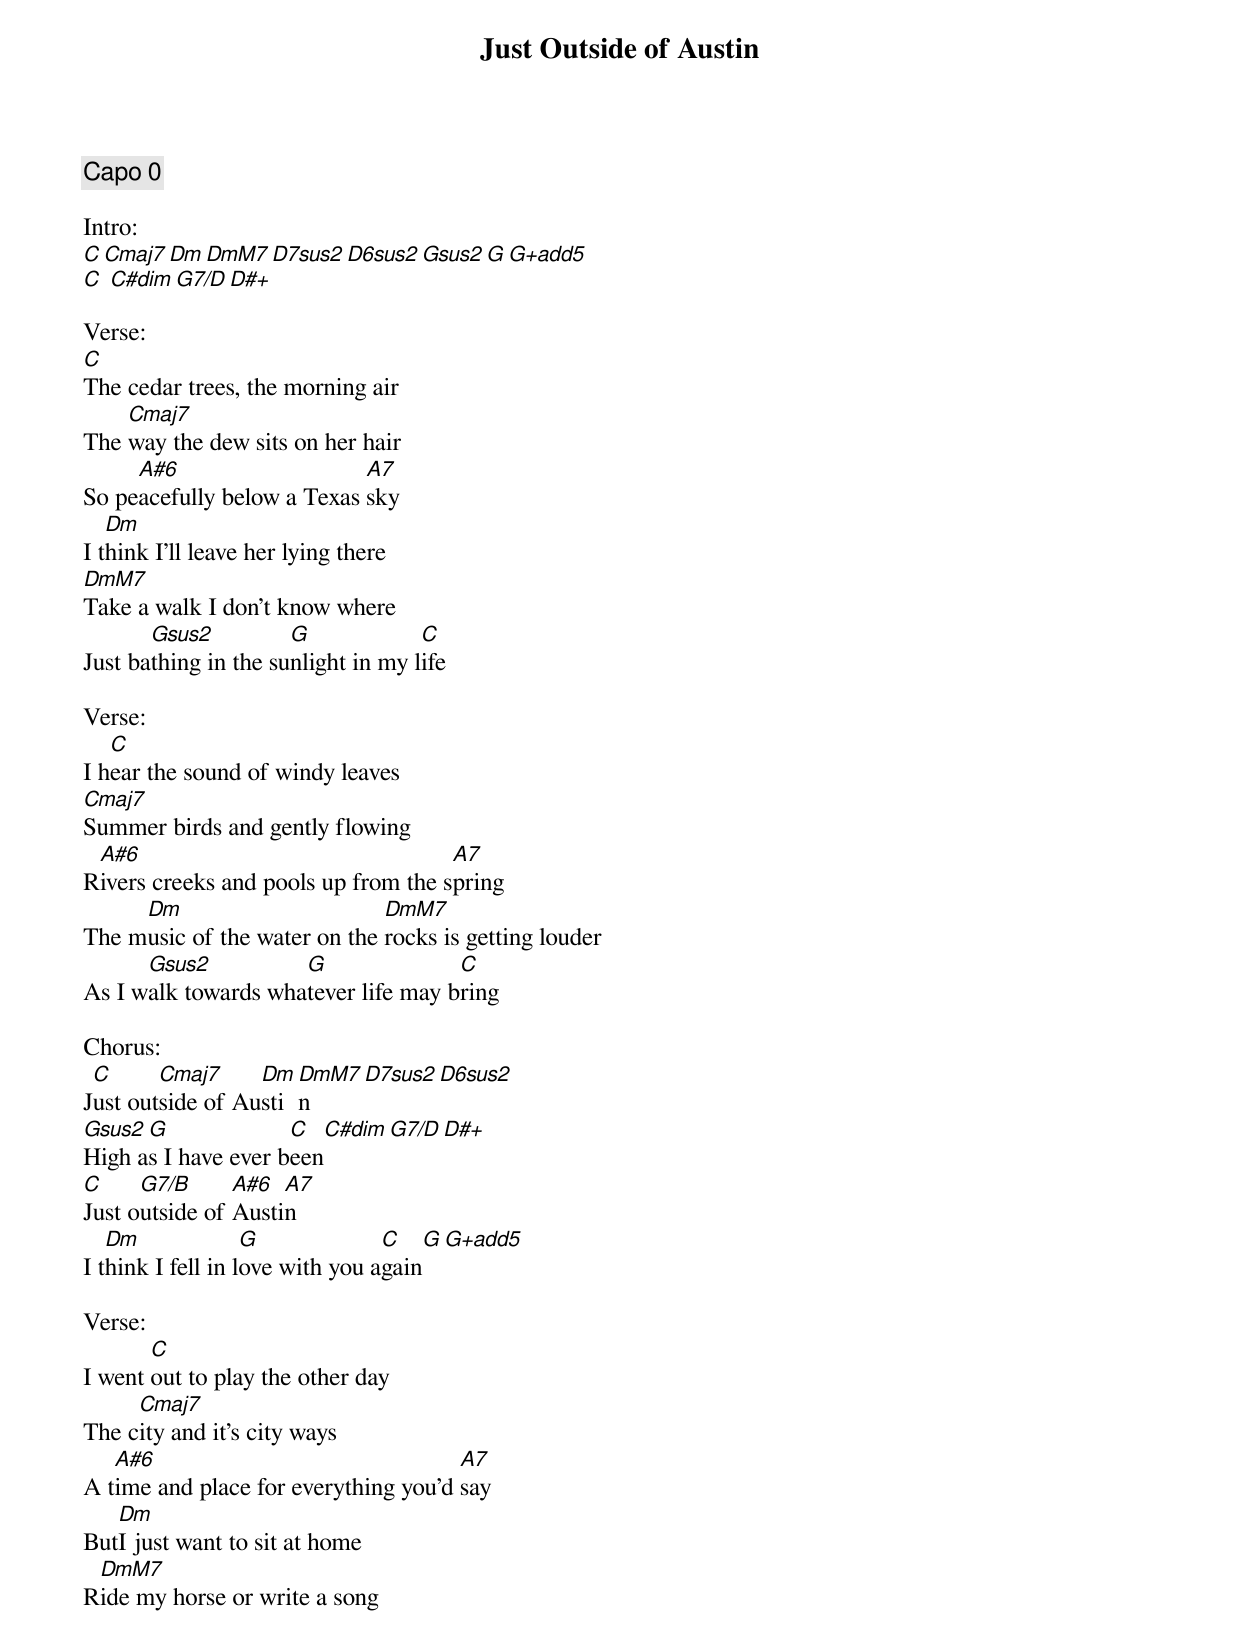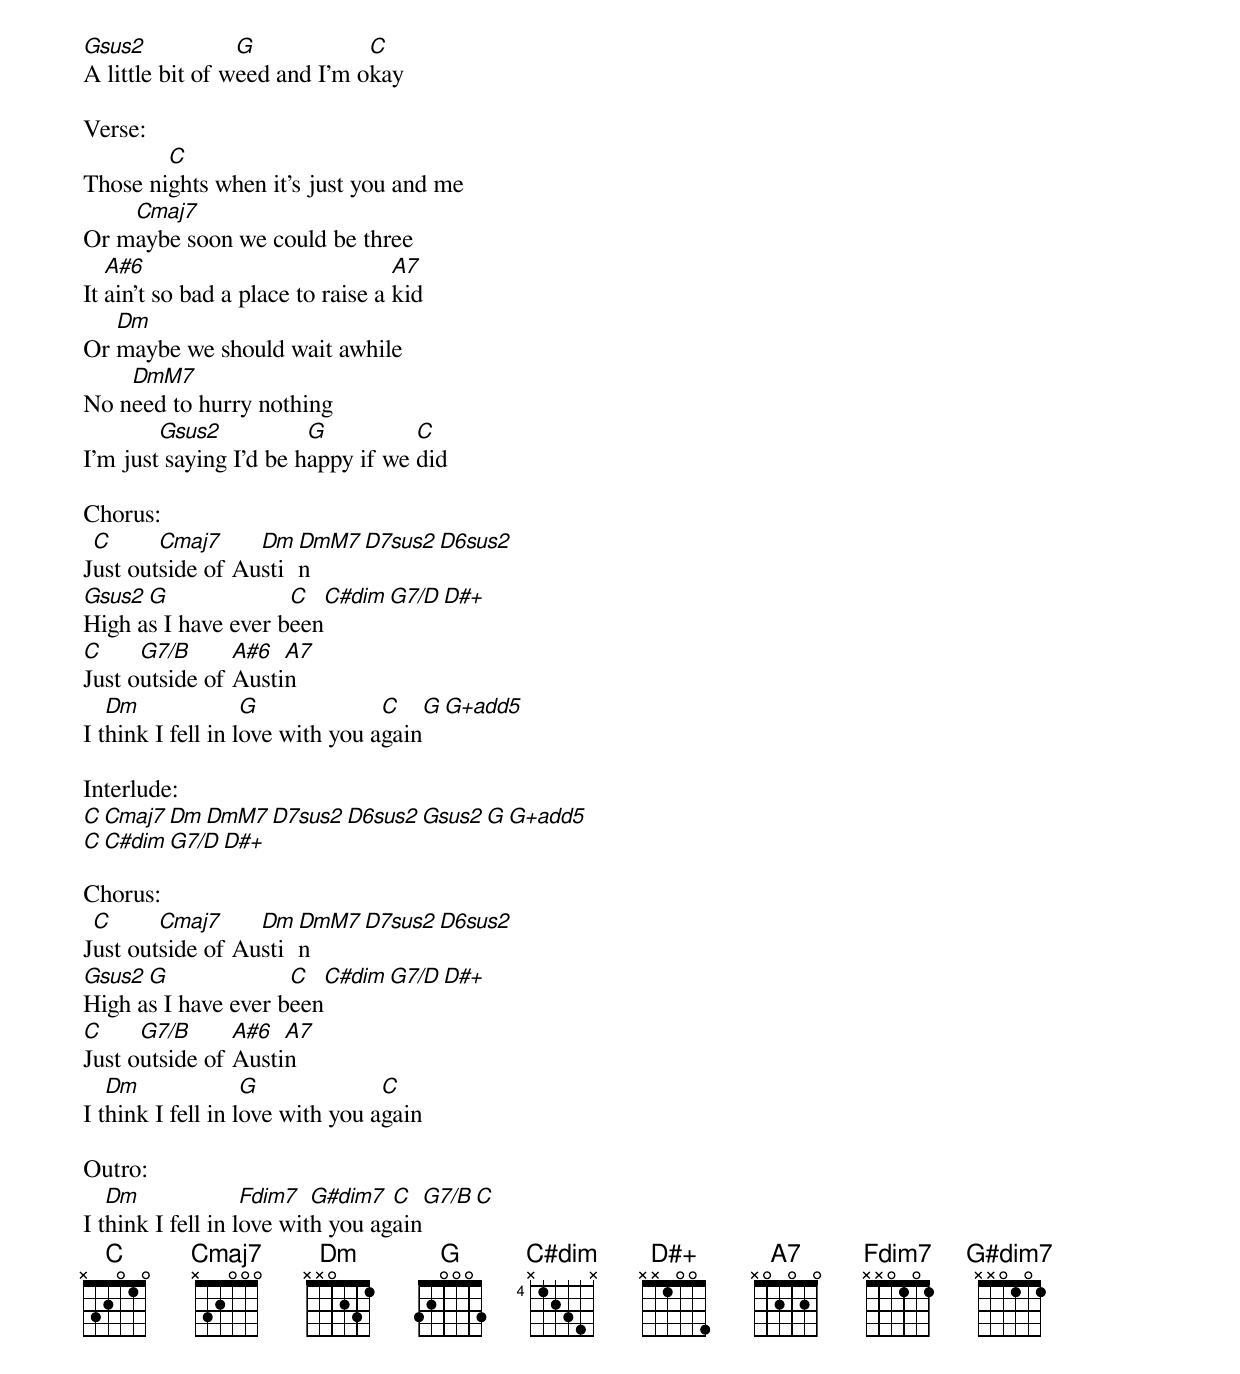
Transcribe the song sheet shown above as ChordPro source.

{title:Just Outside of Austin}
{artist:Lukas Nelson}
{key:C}
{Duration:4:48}
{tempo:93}
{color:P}

{comment: Capo 0}

Intro:
[C][Cmaj7][Dm][DmM7][D7sus2][D6sus2][Gsus2][G][G+add5]
[C] [C#dim][G7/D][D#+]

Verse:
[C]The cedar trees, the morning air
The [Cmaj7]way the dew sits on her hair
So pe[A#6]acefully below a Texas [A7]sky
I t[Dm]hink I’ll leave her lying there
[DmM7]Take a walk I don’t know where
Just ba[Gsus2]thing in the su[G]nlight in my l[C]ife

Verse:
I h[C]ear the sound of windy leaves
[Cmaj7]Summer birds and gently flowing
R[A#6]ivers creeks and pools up from the s[A7]pring
The m[Dm]usic of the water on the [DmM7]rocks is getting louder
As I w[Gsus2]alk towards wha[G]tever life may b[C]ring

Chorus:
J[C]ust out[Cmaj7]side of Au[Dm]sti[DmM7]n[D7sus2][D6sus2]
[Gsus2]High a[G]s I have ever b[C]een[C#dim][G7/D][D#+]
[C]Just o[G7/B]utside of [A#6]Austi[A7]n
I t[Dm]hink I fell in l[G]ove with you a[C]gain[G][G+add5]

Verse:
I went [C]out to play the other day
The c[Cmaj7]ity and it’s city ways
A t[A#6]ime and place for everything you’d [A7]say
But[Dm]I just want to sit at home
R[DmM7]ide my horse or write a song
[Gsus2]A little bit of w[G]eed and I’m o[C]kay

Verse:
Those ni[C]ghts when it’s just you and me
Or m[Cmaj7]aybe soon we could be three
It [A#6]ain’t so bad a place to raise a [A7]kid
Or [Dm]maybe we should wait awhile
No n[DmM7]eed to hurry nothing
I’m just[Gsus2] saying I’d be h[G]appy if we [C]did

Chorus:
J[C]ust out[Cmaj7]side of Au[Dm]sti[DmM7]n[D7sus2][D6sus2]
[Gsus2]High a[G]s I have ever b[C]een[C#dim][G7/D][D#+]
[C]Just o[G7/B]utside of [A#6]Austi[A7]n
I t[Dm]hink I fell in l[G]ove with you a[C]gain[G][G+add5]

Interlude:
[C][Cmaj7][Dm][DmM7][D7sus2][D6sus2][Gsus2][G][G+add5]
[C][C#dim][G7/D][D#+]

Chorus:
J[C]ust out[Cmaj7]side of Au[Dm]sti[DmM7]n[D7sus2][D6sus2]
[Gsus2]High a[G]s I have ever b[C]een[C#dim][G7/D][D#+]
[C]Just o[G7/B]utside of [A#6]Austi[A7]n
I t[Dm]hink I fell in l[G]ove with you a[C]gain

Outro:
I t[Dm]hink I fell in l[Fdim7]ove wit[G#dim7]h you ag[C]ain[G7/B][C]
